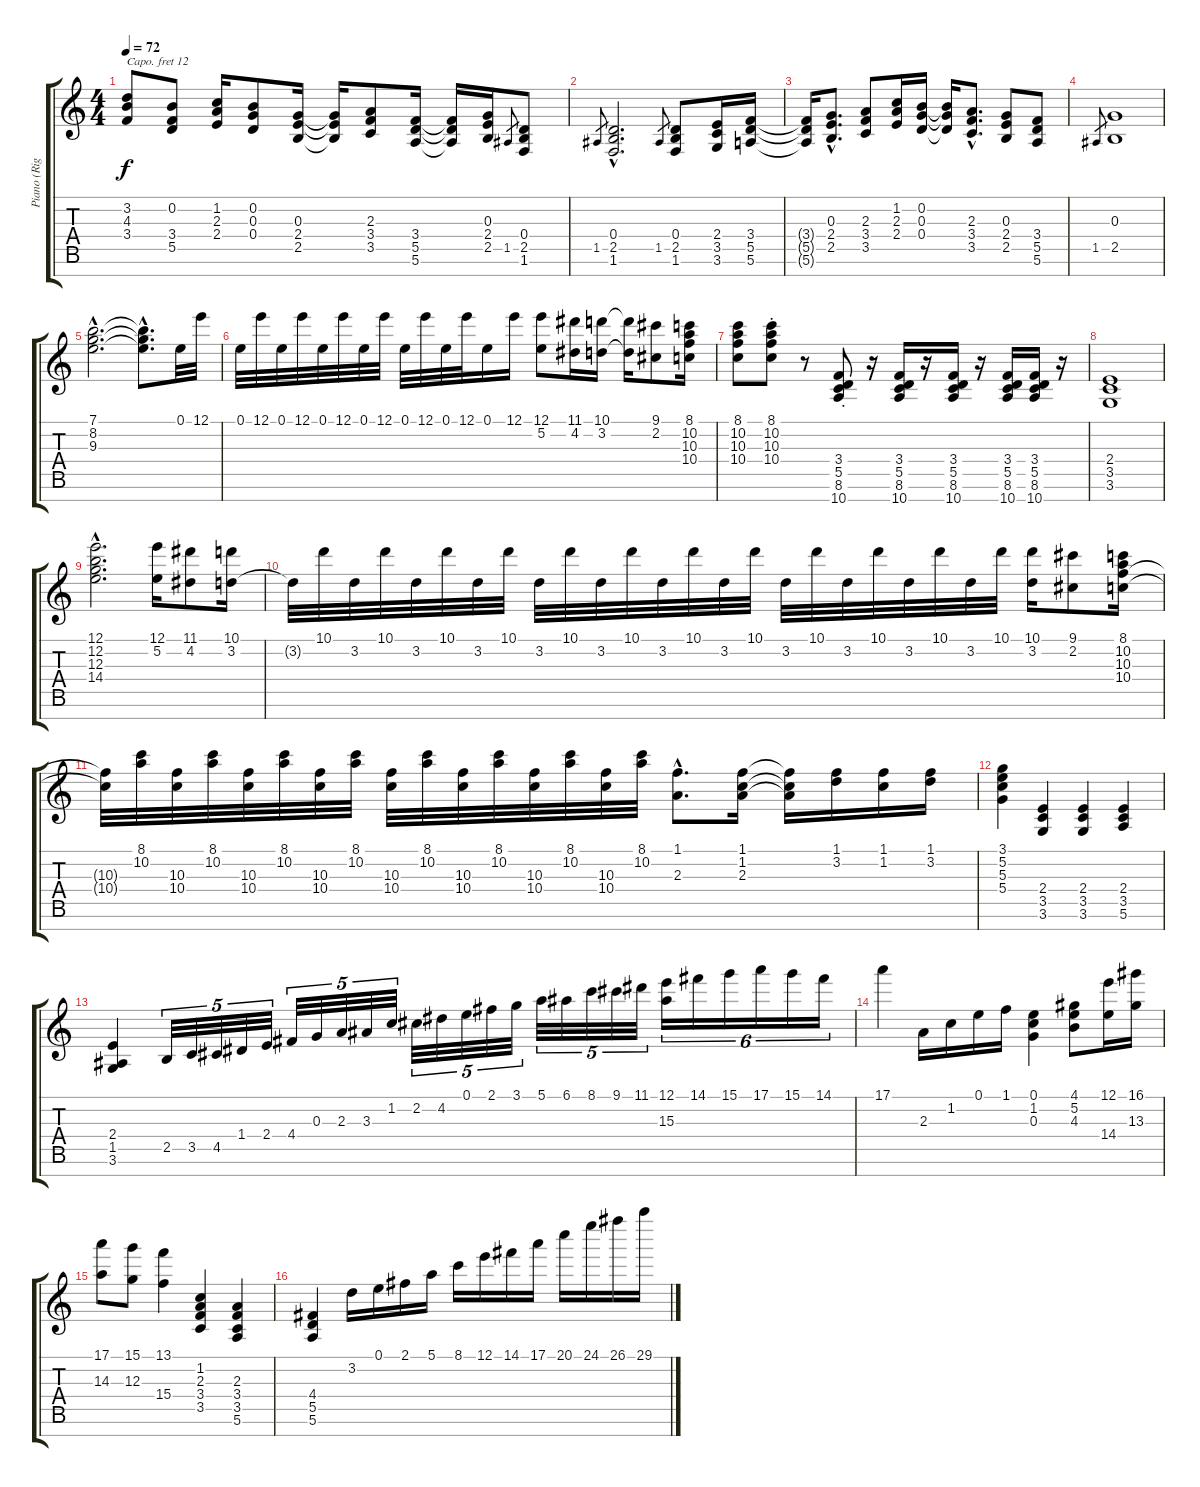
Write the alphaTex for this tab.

\track ("Piano (Right Hand)" "Piano (Rig") {instrument honkytonkpiano}
\staff {score tabs}
\capo 12
\tuning (E4 B3 G3 D3 A2 E2 B1) {hide}
\ts (4 4)
\tempo 72
\clef g2
\ks c
(3.2{t} 4.3{t} 3.4{t}).8{dy f} (0.2 3.4 5.5).8 (1.2 2.3 2.4).16 (0.2 0.3 0.4).8 (0.3 2.4 2.5).16 (0.3{t} 2.4{t} 2.5{t}).16 (2.3 3.4 3.5).8 (3.4 5.5 5.6).16 (3.4{t} 5.5{t} 5.6{t}).16 (0.3 2.4 2.5).16 1.5.8{gr} (0.4 2.5 1.6).8 |
1.5.8{gr} (0.4{hac} 2.5{hac} 1.6{hac}).2{d} 1.5.8{gr} (0.4 2.5 1.6).8 (2.4 3.5 3.6).16 (3.4 5.5 5.6).16 |
(3.4{t} 5.5{t} 5.6{t}).16 (0.3{hac} 2.4{hac} 2.5{hac}).8{d} (2.3 3.4 3.5).8 (1.2 2.3 2.4).16 (0.2 0.3 0.4).16 (0.2{t} 0.3{t} 0.4{t}).16 (2.3{hac} 3.4{hac} 3.5{hac}).8{d} (0.3 2.4 2.5).8 (3.4 5.5 5.6).8 |
1.5.8{gr} (0.3 2.5).1 |
(7.1{hac} 8.2{hac} 9.3{hac}).2{d} (7.1{hac t} 8.2{hac t} 9.3{hac t}).8{d} 0.1.32 12.1.32 |
0.1.32 12.1.32 0.1.32 12.1.32 0.1.32 12.1.32 0.1.32 12.1.32 0.1.32 12.1.32 0.1.32 12.1.32 0.1.16 12.1.16 (12.1 5.2).8 (11.1 4.2).16 (10.1 3.2).16 (10.1{t} 3.2{t}).16 (9.1 2.2).8 (8.1 10.2 10.3 10.4).16 |
(8.1 10.2 10.3 10.4).8 (8.1{st} 10.2{st} 10.3{st} 10.4{st}).8 r.8 (3.4{st} 5.5{st} 8.6{st} 10.7{st}).8 r.16 (3.4 5.5 8.6 10.7).16 r.16 (3.4 5.5 8.6 10.7).16 r.16 (3.4 5.5 8.6 10.7).16 (3.4 5.5 8.6 10.7).16 r.16 |
(2.4 3.5 3.6).1 |
(12.1{hac} 12.2{hac} 12.3{hac} 14.4{hac}).2{d} (12.1 5.2).16 (11.1 4.2).8 (10.1 3.2).16 |
3.2{t}.32 10.1.32 3.2.32 10.1.32 3.2.32 10.1.32 3.2.32 10.1.32 3.2.32 10.1.32 3.2.32 10.1.32 3.2.32 10.1.32 3.2.32 10.1.32 3.2.32 10.1.32 3.2.32 10.1.32 3.2.32 10.1.32 3.2.32 10.1.32 (10.1 3.2).16 (9.1 2.2).8 (8.1 10.2 10.3 10.4).16 |
(10.3{t} 10.4{t}).32 (8.1 10.2).32 (10.3 10.4).32 (8.1 10.2).32 (10.3 10.4).32 (8.1 10.2).32 (10.3 10.4).32 (8.1 10.2).32 (10.3 10.4).32 (8.1 10.2).32 (10.3 10.4).32 (8.1 10.2).32 (10.3 10.4).32 (8.1 10.2).32 (10.3 10.4).32 (8.1 10.2).32 (1.1{hac} 2.3{hac}).8{d} (1.1 1.2 2.3).16 (1.1{t} 1.2{t} 2.3{t}).16 (1.1 3.2).16 (1.1 1.2).16 (1.1 3.2).16 |
(3.1 5.2 5.3 5.4).4 (2.4 3.5 3.6).4 (2.4 3.5 3.6).4 (2.4 3.5 5.6).4 |
(2.4 1.5 3.6).4 2.5.32{tu (5 4)} 3.5.32{tu (5 4)} 4.5.32{tu (5 4)} 1.4.32{tu (5 4)} 2.4.32{tu (5 4)} 4.4.32{tu (5 4)} 0.3.32{tu (5 4)} 2.3.32{tu (5 4)} 3.3.32{tu (5 4)} 1.2.32{tu (5 4)} 2.2.32{tu (5 4)} 4.2.32{tu (5 4)} 0.1.32{tu (5 4)} 2.1.32{tu (5 4)} 3.1.32{tu (5 4)} 5.1.32{tu (5 4)} 6.1.32{tu (5 4)} 8.1.32{tu (5 4)} 9.1.32{tu (5 4)} 11.1.32{tu (5 4)} (12.1 15.3).16{tu (6 4)} 14.1.16{tu (6 4)} 15.1.16{tu (6 4)} 17.1.16{tu (6 4)} 15.1.16{tu (6 4)} 14.1.16{tu (6 4)} |
17.1.4 2.3.16 1.2.16 0.1.16 1.1.16 (0.1 1.2 0.3).4 (4.1 5.2 4.3).8 (12.1 14.4).16 (16.1 13.3).16 |
(17.1 14.3).8 (15.1 12.3).8 (13.1 15.4).4 (1.2 2.3 3.4 3.5).4 (2.3 3.4 3.5 5.6).4 |
(4.4 5.5 5.6).4 3.2.16 0.1.16 2.1.16 5.1.16 8.1.16 12.1.16 14.1.16 17.1.16 20.1.16 24.1.16 26.1.16 29.1.16
